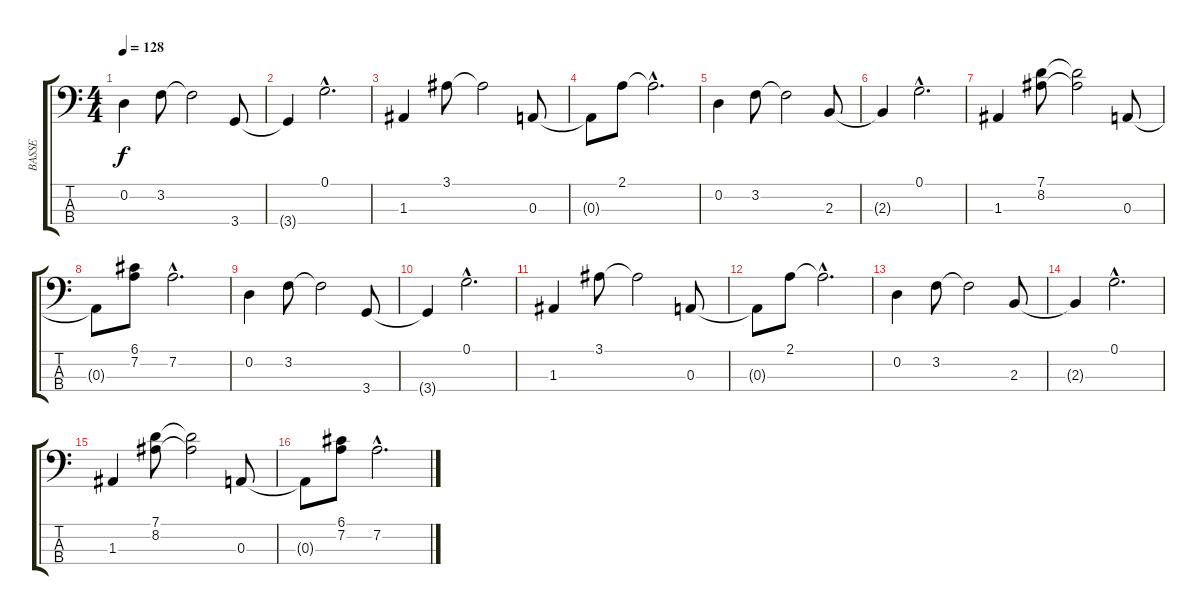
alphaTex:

\track ("BASSE" "BASSE") {instrument electricbasspick}
\staff {score tabs}
\tuning (G2 D2 A1 E1) {hide}
\ts (4 4)
\tempo 128
\clef f4
\ks c
0.2.4{dy f} 3.2.8 3.2{t}.2 3.4.8 |
3.4{t}.4 0.1{hac}.2{d} |
1.3.4 3.1.8 3.1{t}.2 0.3.8 |
0.3{t}.8 2.1.8 2.1{hac t}.2{d} |
0.2.4 3.2.8 3.2{t}.2 2.3.8 |
2.3{t}.4 0.1{hac}.2{d} |
1.3.4 (7.1 8.2).8 (7.1{t} 8.2{t}).2 0.3.8 |
0.3{t}.8 (6.1 7.2).8 7.2{hac}.2{d} |
0.2.4 3.2.8 3.2{t}.2 3.4.8 |
3.4{t}.4 0.1{hac}.2{d} |
1.3.4 3.1.8 3.1{t}.2 0.3.8 |
0.3{t}.8 2.1.8 2.1{hac t}.2{d} |
0.2.4 3.2.8 3.2{t}.2 2.3.8 |
2.3{t}.4 0.1{hac}.2{d} |
1.3.4 (7.1 8.2).8 (7.1{t} 8.2{t}).2 0.3.8 |
0.3{t}.8 (6.1 7.2).8 7.2{hac}.2{d}
